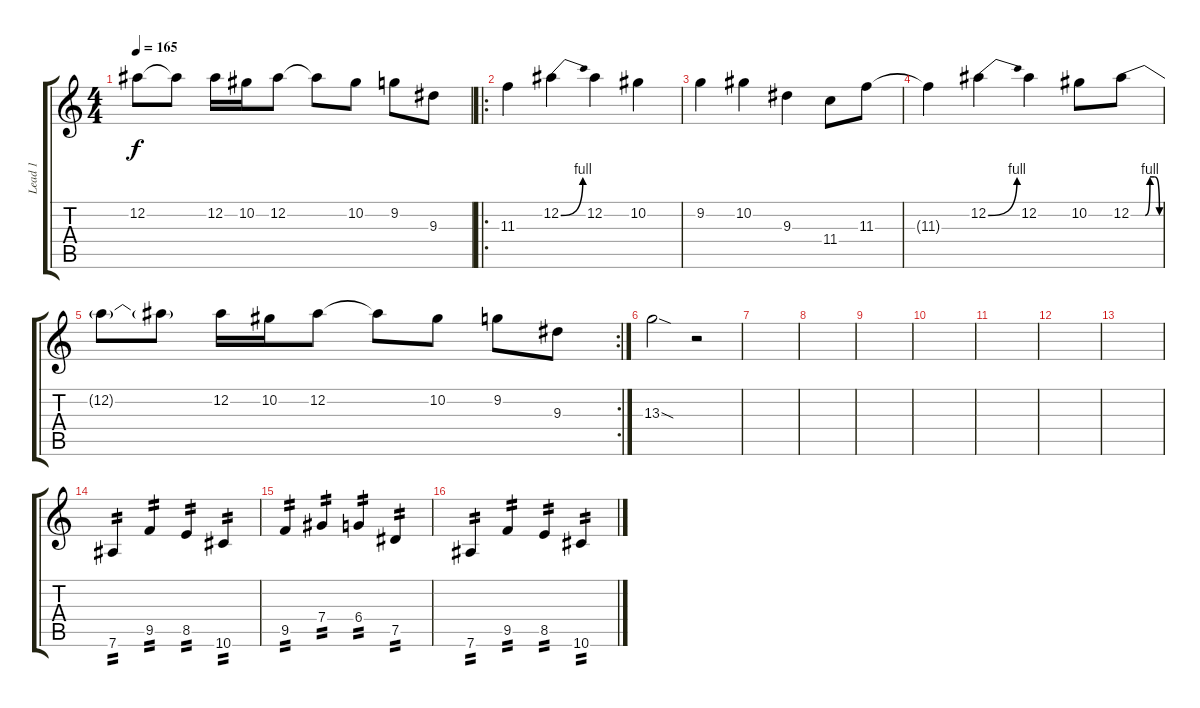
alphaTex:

\track ("Lead 1" "Lead 1") {instrument overdrivenguitar}
\staff {score tabs}
\tuning (Eb4 Bb3 Gb3 Db3 Ab2 Eb2) {hide}
\ts (4 4)
\tempo 165
\clef g2
\ks c
12.2{t}.8{dy f} 12.2{t}.8 12.2.16 10.2.16 12.2.8 12.2{t}.8 10.2.8 9.2.8 9.3.8 |
\ro
11.3.4 12.2{be (bend 0 0 60 4)}.4 12.2.4 10.2.4 |
9.2.4 10.2.4 9.3.4 11.4.8 11.3.8 |
11.3{t}.4 12.2{be (bend 0 0 60 4)}.4 12.2.4 10.2.8 12.2{be (custom 0 0 15 0 30 0 40 4 50 4 60 0)}.8 |
\rc 2
12.2{t}.8 12.2{t}.8 12.2.16 10.2.16 12.2.8 12.2{t}.8 10.2.8 9.2.8 9.3.8 |
13.3{sod}.2 r.2 |
|
|
|
|
|
|
|
7.6.4{tp 2} 9.5.4{tp 2} 8.5.4{tp 2} 10.6.4{tp 2} |
9.5.4{tp 2} 7.4.4{tp 2} 6.4.4{tp 2} 7.5.4{tp 2} |
7.6.4{tp 2} 9.5.4{tp 2} 8.5.4{tp 2} 10.6.4{tp 2}
